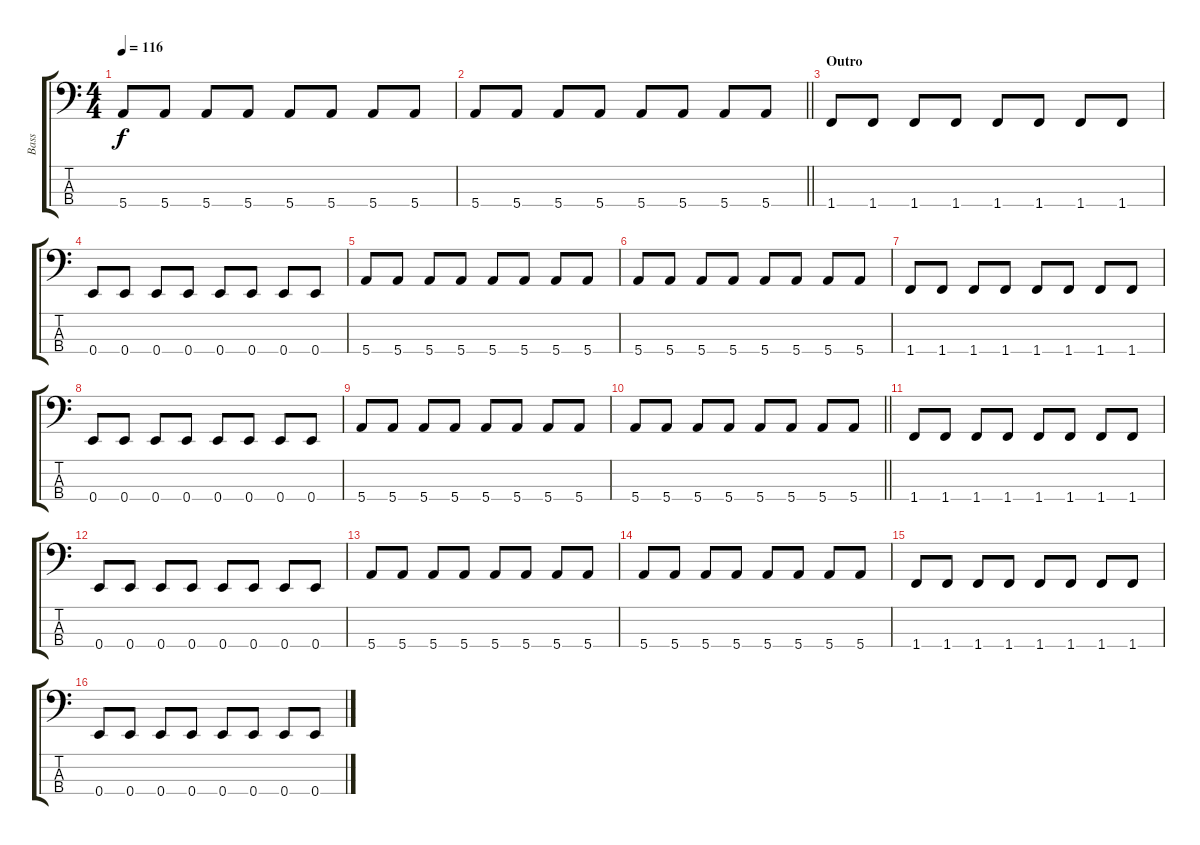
\track ("Bass" "Bass") {instrument electricbassfinger}
\staff {score tabs}
\tuning (G2 D2 A1 E1) {hide}
\ts (4 4)
\tempo 116
\clef f4
\ks c
5.4.8{dy f} 5.4.8 5.4.8 5.4.8 5.4.8 5.4.8 5.4.8 5.4.8 |
\barLineRight lightlight
5.4.8 5.4.8 5.4.8 5.4.8 5.4.8 5.4.8 5.4.8 5.4.8 |
\section ("" "Outro")
1.4.8 1.4.8 1.4.8 1.4.8 1.4.8 1.4.8 1.4.8 1.4.8 |
0.4.8 0.4.8 0.4.8 0.4.8 0.4.8 0.4.8 0.4.8 0.4.8 |
5.4.8 5.4.8 5.4.8 5.4.8 5.4.8 5.4.8 5.4.8 5.4.8 |
5.4.8 5.4.8 5.4.8 5.4.8 5.4.8 5.4.8 5.4.8 5.4.8 |
1.4.8 1.4.8 1.4.8 1.4.8 1.4.8 1.4.8 1.4.8 1.4.8 |
0.4.8 0.4.8 0.4.8 0.4.8 0.4.8 0.4.8 0.4.8 0.4.8 |
5.4.8 5.4.8 5.4.8 5.4.8 5.4.8 5.4.8 5.4.8 5.4.8 |
\barLineRight lightlight
5.4.8 5.4.8 5.4.8 5.4.8 5.4.8 5.4.8 5.4.8 5.4.8 |
1.4.8 1.4.8 1.4.8 1.4.8 1.4.8 1.4.8 1.4.8 1.4.8 |
0.4.8 0.4.8 0.4.8 0.4.8 0.4.8 0.4.8 0.4.8 0.4.8 |
5.4.8 5.4.8 5.4.8 5.4.8 5.4.8 5.4.8 5.4.8 5.4.8 |
5.4.8 5.4.8 5.4.8 5.4.8 5.4.8 5.4.8 5.4.8 5.4.8 |
1.4.8 1.4.8 1.4.8 1.4.8 1.4.8 1.4.8 1.4.8 1.4.8 |
0.4.8 0.4.8 0.4.8 0.4.8 0.4.8 0.4.8 0.4.8 0.4.8
